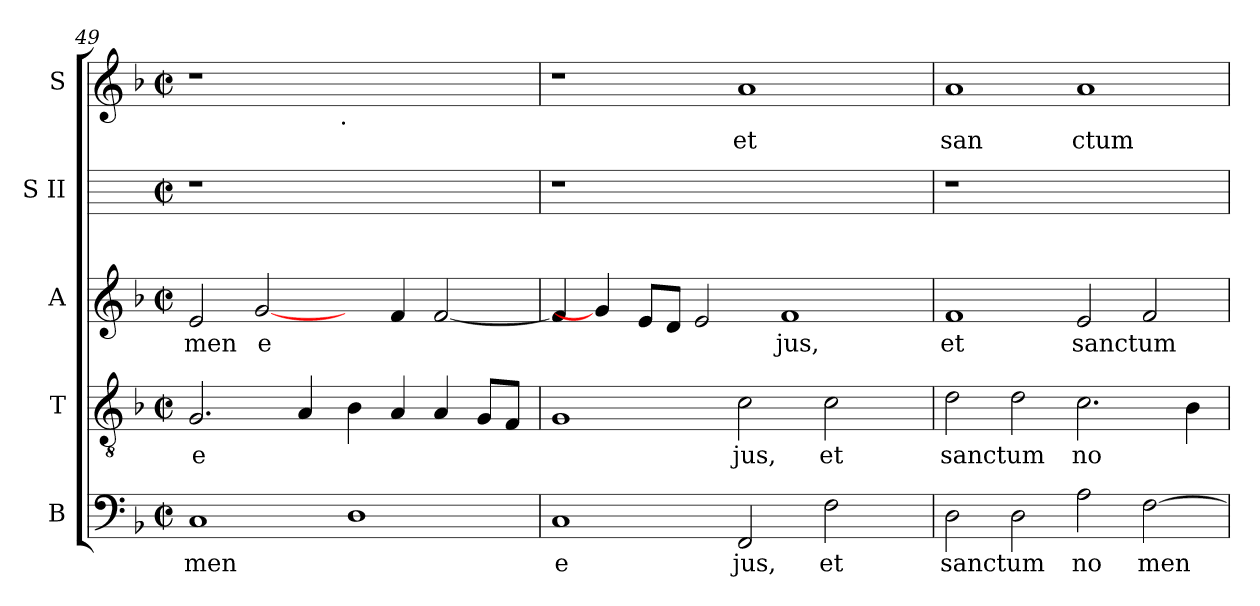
**kern	**text	**kern	**text	**kern	**text	**kern	**kern	**text
*part5	*part5	*part4	*part4	*part3	*part3	*part2	*part1	*part1
*staff5	*staff5	*staff4	*staff4	*staff3	*staff3	*staff2	*staff1	*staff1
*I"B	*	*I"T	*	*I"A	*	*I"S II	*I"S	*
*I'B	*	*I'T	*	*I'A	*	*	*I'S	*
*clefF4	*	*clefGv2	*	*clefG2	*	*	*clefG2	*
*k[b-]	*	*k[b-]	*	*k[b-]	*	*k[]	*k[b-]	*
*F:	*	*F:	*	*F:	*	*C:	*F:	*
*M2/2	*	*M2/2	*	*M2/2	*	*M2/2	*M2/2	*
*met(c|)	*	*met(c|)	*	*met(c|)	*	*met(c|)	*met(c|)	*
=49	=49	=49	=49	=49	=49	=49	=49	=49
!	!LO:LY:b:cj	!	!LO:LY:b:cj	!	!LO:LY:b:cj	!	!	!
*	*	*	*	*	*	*	*^	*
1C	men	2.G/	e	2e/	-men	1r	1r	2ryy	.
!	!	!	!	!	!LO:LY:b:cj	!	!	!	!
.	.	.	.	[2g/	e-	.	.	4ryy	.
!	!	!	!LO:LY:b:cj	!	!	!	!	!	!
.	.	4A/	.	.	.	.	.	8...ryy	.
!	!	!	!	!	!	!	!	!LO:TX:b:t=.	!
.	.	.	.	.	.	.	.	1ryy	.
!	!LO:LY:b:cj	!	!LO:LY:b:cj	!	!	!	!	!	!
1D	.	4B-\	.	4ryy	.	1ryy	1ryy	.	.
!	!	!	!LO:LY:b:cj	!	!LO:LY:b:cj	!	!	!	!
.	.	4A/	.	4f/	--	.	.	.	.
!	!	!	!LO:LY:b:cj	!	!LO:LY:b:cj	!	!	!	!
.	.	4A/	.	[<2f/	--	.	.	.	.
!	!	!	!LO:LY:b:cj	!	!	!	!	!	!
.	.	8G/L	.	.	.	.	.	.	.
!	!	!	!LO:LY:b:cj	!	!	!	!	!	!
.	.	8F/J	.	.	.	.	.	.	.
.	.	.	.	.	.	.	.	64ryy	.
=50	=50	=50	=50	=50	=50	=50	=50	=50	=50
!	!LO:LY:b:cj	!	!LO:LY:b:cj	!	!LO:LY:b:cj	!	!	!	!
*	*	*	*	*	*	*	*v	*v	*
1C	e	1G	.	4f/]	--	1r	1r	.
.	.	.	.	4g/]	.	.	.	.
!	!	!	!	!	!LO:LY:b:cj	!	!	!
.	.	.	.	8e/L	--	.	.	.
!	!	!	!	!	!LO:LY:b:cj	!	!	!
.	.	.	.	8d/J	--	.	.	.
!	!	!	!	!	!LO:LY:b:cj	!	!	!
.	.	.	.	2e/	--	.	.	.
!	!LO:LY:b:cj	!	!LO:LY:b:cj	!	!	!	!	!LO:LY:b:cj
2FF/	jus,	2c\	jus,	.	.	1ryy	1a	et
!	!	!	!	!	!LO:LY:b:cj	!	!	!
.	.	.	.	1f	-jus,	.	.	.
!	!LO:LY:b:cj	!	!LO:LY:b:cj	!	!	!	!	!
2F\	et	2c\	et	.	.	.	.	.
4ryy	.	4ryy	.	.	.	4ryy	4ryy	.
!!LO:LB:g=z
=51	=51	=51	=51	=51	=51	=51	=51	=51
!	!LO:LY:b:cj	!	!LO:LY:b:cj	!	!LO:LY:b:cj	!	!	!LO:LY:b:cj
2D\	sanctum	2d\	sanctum	1f	et	1r	1a	san
!	!LO:LY:b:cj	!	!LO:LY:b:cj	!	!	!	!	!
2D\	.	2d\	.	.	.	.	.	.
!	!LO:LY:b:cj	!	!LO:LY:b:cj	!	!LO:LY:b:cj	!	!	!LO:LY:b:cj
2A\	no	2.c\	no-	2e/	sanctum	1ryy	1a	ctum
!	!LO:LY:b:cj	!	!	!	!LO:LY:b:cj	!	!	!
[>2F\	men	.	.	2f/	.	.	.	.
!	!	!	!LO:LY:b:cj	!	!	!	!	!
.	.	4B-\	--	.	.	.	.	.
=	=	=	=	=	=	=	=	=
*-	*-	*-	*-	*-	*-	*-	*-	*-
